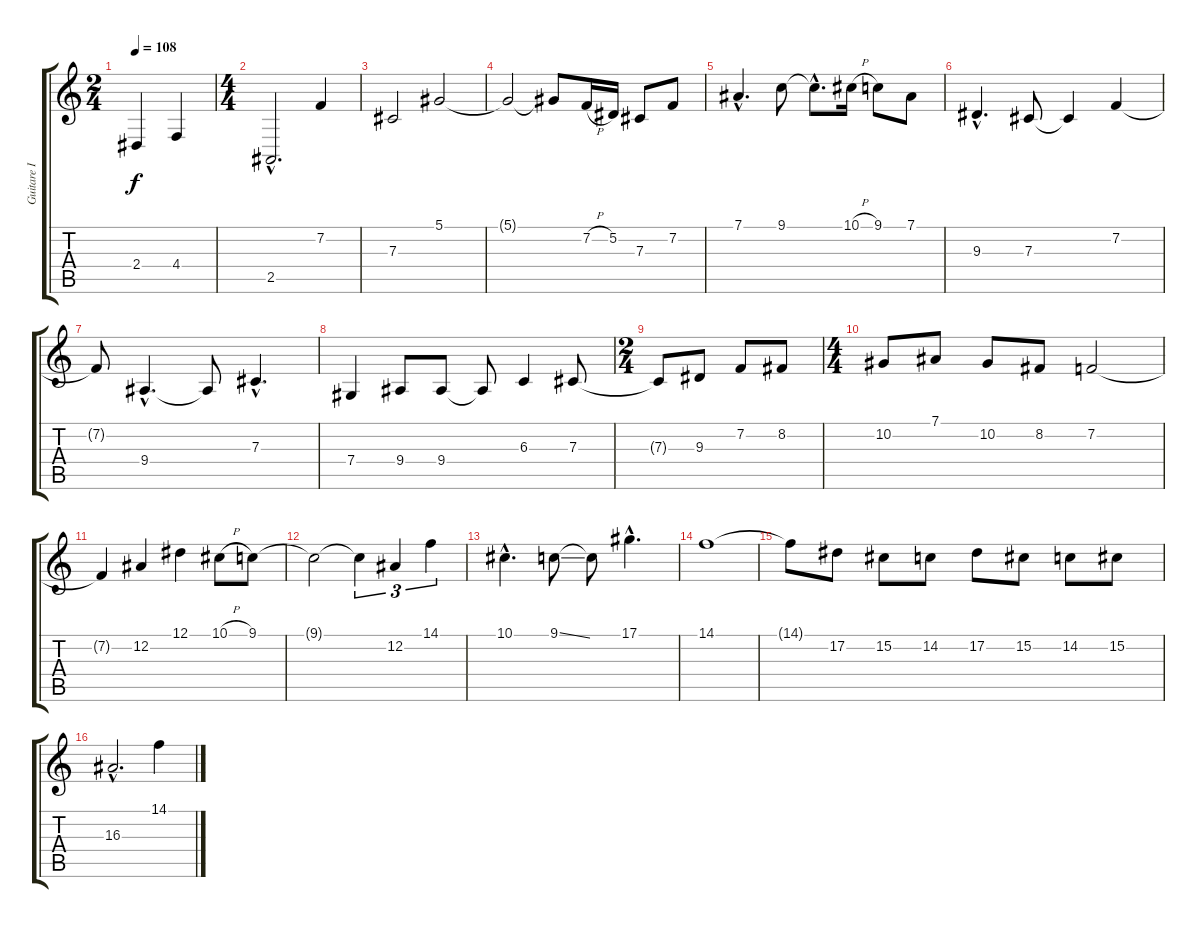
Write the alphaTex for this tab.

\track ("Guitare I ( Orchestre )" "Guitare I ") {instrument stringensemble1}
\staff {score tabs}
\tuning (Eb4 Bb3 Gb3 Db3 Ab2 Eb2) {hide}
\ts (2 4)
\tempo 108
\clef g2
\ks c
2.4.4{dy f} 4.4.4 |
\ts (4 4)
2.5{hac}.2{d} 7.2.4 |
7.3.2 5.1.2 |
5.1{t}.2 5.1{t}.8 7.2{h}.16 5.2.16 7.3.8 7.2.8 |
7.1{hac}.4{d} 9.1.8 9.1{hac t}.8{d} 10.1{h}.16 9.1.8 7.1.8 |
9.3{hac}.4{d} 7.3.8 7.3{t}.4 7.2.4 |
7.2{t}.8 9.4{hac}.4{d} 9.4{t}.8 7.3{hac}.4{d} |
7.4.4 9.4.8 9.4.8 9.4{t}.8 6.3.4 7.3.8 |
\ts (2 4)
7.3{t}.8 9.3.8 7.2.8 8.2.8 |
\ts (4 4)
10.2.8 7.1.8 10.2.8 8.2.8 7.2.2 |
7.2{t}.4 12.2.4 12.1.4 10.1{h}.8 9.1.8 |
9.1{t}.2 9.1{t}.4{tu (3 2)} 12.2.4{tu (3 2)} 14.1.4{tu (3 2)} |
10.1{hac}.4{d} 9.1{ss}.8 9.1{t}.8 17.1{hac}.4{d} |
14.1.1 |
14.1{t}.8 17.2.8 15.2.8 14.2.8 17.2.8 15.2.8 14.2.8 15.2.8 |
16.3{hac}.2{d} 14.1.4
